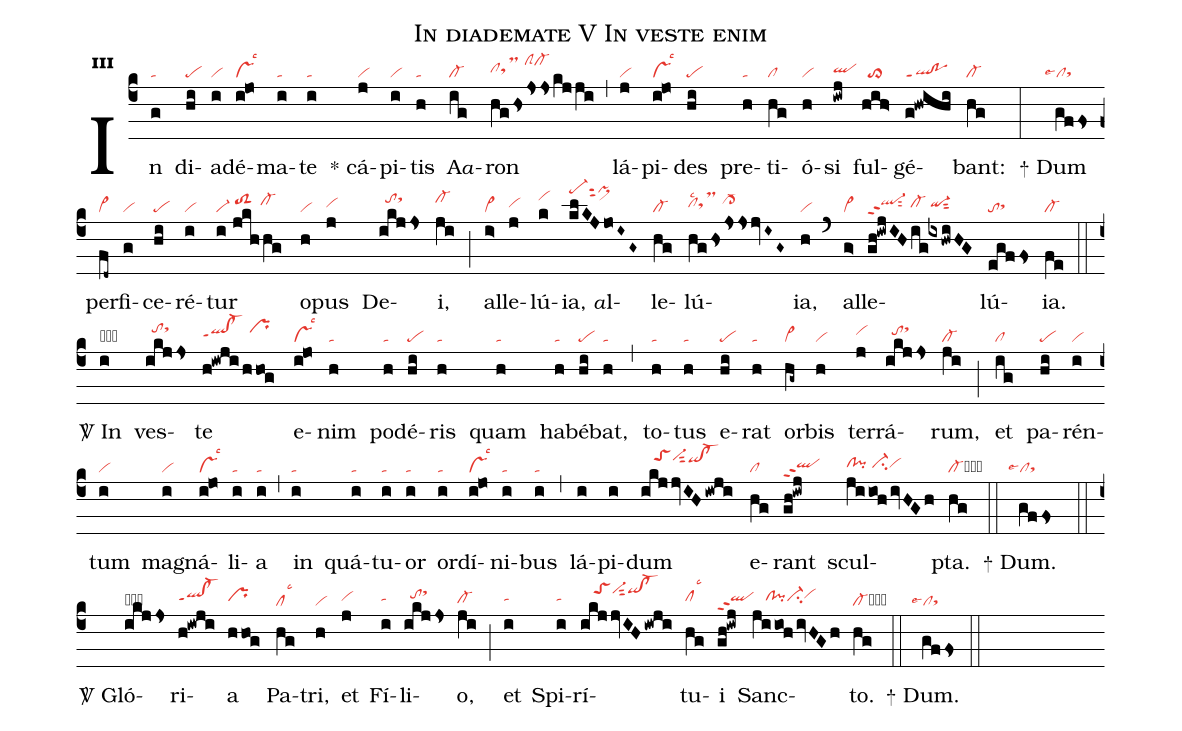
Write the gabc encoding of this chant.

name:In diademate V In veste enim;
office-part:re;
mode:3;
nabc-lines:1;
%%
initial-style: 1;
name:In diademate;
mode: 3;
office-part: Responsorium;
annotation: Resp.;
annotation: iii;
nabc-lines:1;
%%
(c4) In(g|ta) di(hi|pe)a(i|vi)dé(i@jo|vslsc3)ma(i|ta)te(i|ta) <sp>*</sp> cá(j|vi)pi(i|vi)tis(h|ta) A<e>a</e>(ig|cl-)ron(hg/hsjsjs/kj/ji|clhhtsMhh/clShkcl-hk) (,) lá(j|vi)pi(i@jo|vslsc3)des(hi|pe) pre(h|ta)ti(hg|cl)ó(h|vi)si(iwj|qlhh) ful(hih>|//to>)gé(g!hwihi|ql!poppt1)bant:(hg|cl-) (:)

<sp>+</sp> Dum(gffs|```cllse4sthg) per(fd~|vi>)fi(g|vi)ce(hi|pe)ré(i|vi)tur(i//jkh/hg|vi-/toS2hi//cl-hi) o(h|vi)pus(j|vihh) De(ikjjs|//tohjsthk)i,(ji|cl-hj) (;) al(i>|vi>)le(j|vihh)lú(k|vihk)ia, <e>a</e>l(klKJjoI~G~|pe-hnsut2pi>hn)le(hg|cl-)lú(hghsjsjsjvI~G~|clhhlsc2tsMhh/cl->hi)ia,(h|vi) (`) al(g>|vi>)le(gh!iwjIHig!ixhwiHG|ql-hippt2sut2/cl-hh/qi-hhsut2)lú(egffs|tosthh)ia.(fe|cl-) (::)

<sp>V/</sp> In(i|obta) ves(ikjjs|//tohjsthk)te(h!iwjihhog|qlhh!cl-hhppt1/prhj) e(i!jo|vslsc3)nim(h|ta) po(h|ta)dé(hi|pe)ris(h|ta) quam(h|ta) ha(h|ta)bé(hi|pe)bat,(h|ta) (,) to(h|ta)tus(h|ta) e(hi|pe)rat(h|ta) or(hg~|vi>)bis(h|vi) ter(j|vihi)rá(ikjjs|//tohisthk)rum,(ji|cl-) (;) et(ig|cl) pa(hi|pe)rén(i|vi)tum(i|vi) mag(i|vi)ná(i@jo|vslsc3)li(i|ta)a(i|ta) (,) in(i|ta) quá(i|ta)tu(i|ta)or(i|ta) or(i|ta)dí(i@jo|vslsc3)ni(i|ta)bus(i|ta) (,) lá(i)pi(i)dum(ikjjvIH/iwji|////toShkvi-hksut2qihj!cl-hj) e(hg|cl)rant(gh!iwj|qlhhppt2) scul(jiioh/ivHGh|clhh!pihh/ci-hhvihh)pta.(hg|cl-cb) (::)

<sp>+</sp> Dum.(gffs|```cllse4sthg) (::)

<sp>V/</sp> Gló(ikjjs|obtohhsthj)ri(h!iwji|qlhh!cl-hhppt1)a(hhog|prhh) Pa(hg|cllsc3)tri,(h|vi) et(j|vihh) Fí(i|tahh)li(ikjjs|//tohisthk)o,(ji|cl-hg) (;) et(i|tahh) Spi(i|tahh)rí(ikjjvIH/iwji|////toShkvi-hksut2qihk!cl-hk)tu(hg|clhhlsc3)i(gh!iwj|qlhhppt2) Sanc(jiioh/ivHGh|////clhh!pihhci-hhvihi)to.(hg|cl-cb) (::)<sp>+</sp> Dum.(gffs|```cllse4sthg) (::)
